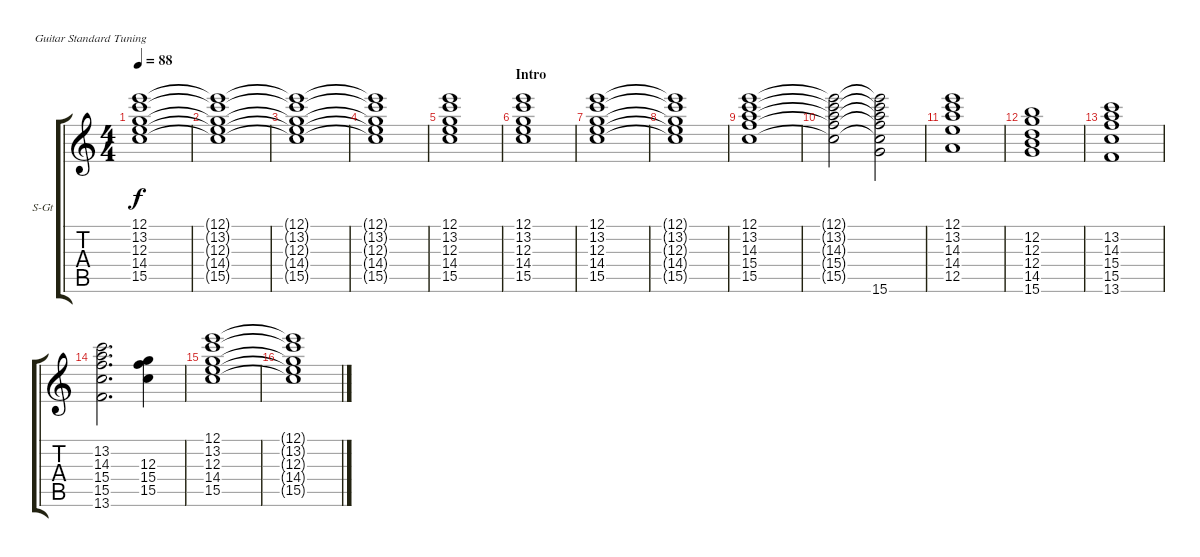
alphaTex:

\bracketExtendMode groupsimilarinstruments
\firstSystemTrackNameOrientation horizontal
\otherSystemsTrackNameOrientation horizontal
\track ("Strings" "S-Gt") {instrument stringensemble2}
\staff {score tabs}
\tuning (E4 B3 G3 D3 A2 E2)
\displaytranspose 12
\ts (4 4)
\tempo 88
\clef g2
\ks c
(12.1 13.2 12.3 14.4 15.5).1{dy f instrument stringensemble2} |
(12.1{t} 13.2{t} 12.3{t} 14.4{t} 15.5{t}).1 |
(12.1{t} 13.2{t} 12.3{t} 14.4{t} 15.5{t}).1 |
(12.1{t} 15.5{t} 14.4{t} 12.3{t} 13.2{t}).1 |
(12.1 13.2 12.3 14.4 15.5).1 |
\section ("" "Intro")
(12.1 13.2 12.3 14.4 15.5).1 |
(15.5 14.4 12.3 13.2 12.1).1 |
(12.1{t} 13.2{t} 12.3{t} 14.4{t} 15.5{t}).1 |
(12.1 13.2 14.3 15.4 15.5).1 |
(15.5{t} 15.4{t} 14.3{t} 13.2{t} 12.1{t}).2 (12.1{t} 13.2{t} 14.3{t} 15.4{t} 15.5{t} 15.6).2 |
(12.1 13.2 14.3 14.4 12.5).1 |
(12.2 12.3 12.4 14.5 15.6).1 |
(13.2 14.3 15.4 15.5 13.6).1 |
(13.2 14.3 15.4 15.5 13.6).2{d} (12.3 15.4 15.5).4 |
(12.1 13.2 12.3 14.4 15.5).1 |
(12.1{t} 13.2{t} 12.3{t} 14.4{t} 15.5{t}).1
